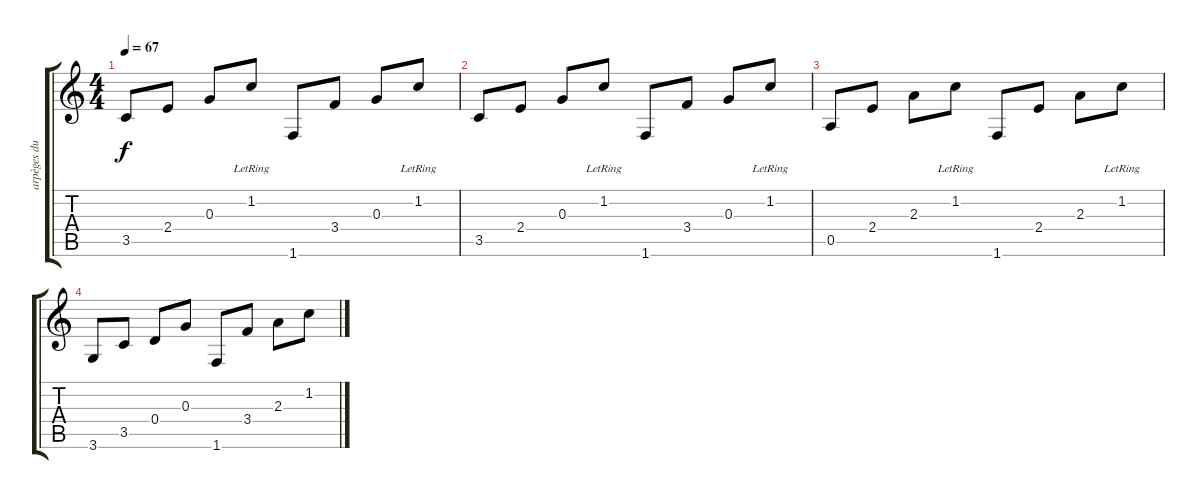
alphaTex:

\track ("arpèges dub" "arpèges du") {instrument electricguitarclean}
\staff {score tabs}
\tuning (E4 B3 G3 D3 A2 E2) {hide}
\ts (4 4)
\tempo 67
\clef g2
\ks c
3.5.8{dy f} 2.4.8 0.3.8 1.2{lr}.8 1.6.8 3.4.8 0.3.8 1.2{lr}.8 |
3.5.8 2.4.8 0.3.8 1.2{lr}.8 1.6.8 3.4.8 0.3.8 1.2{lr}.8 |
0.5.8 2.4.8 2.3.8 1.2{lr}.8 1.6.8 2.4.8 2.3.8 1.2{lr}.8 |
3.6.8 3.5.8 0.4.8 0.3.8 1.6.8 3.4.8 2.3.8 1.2.8
